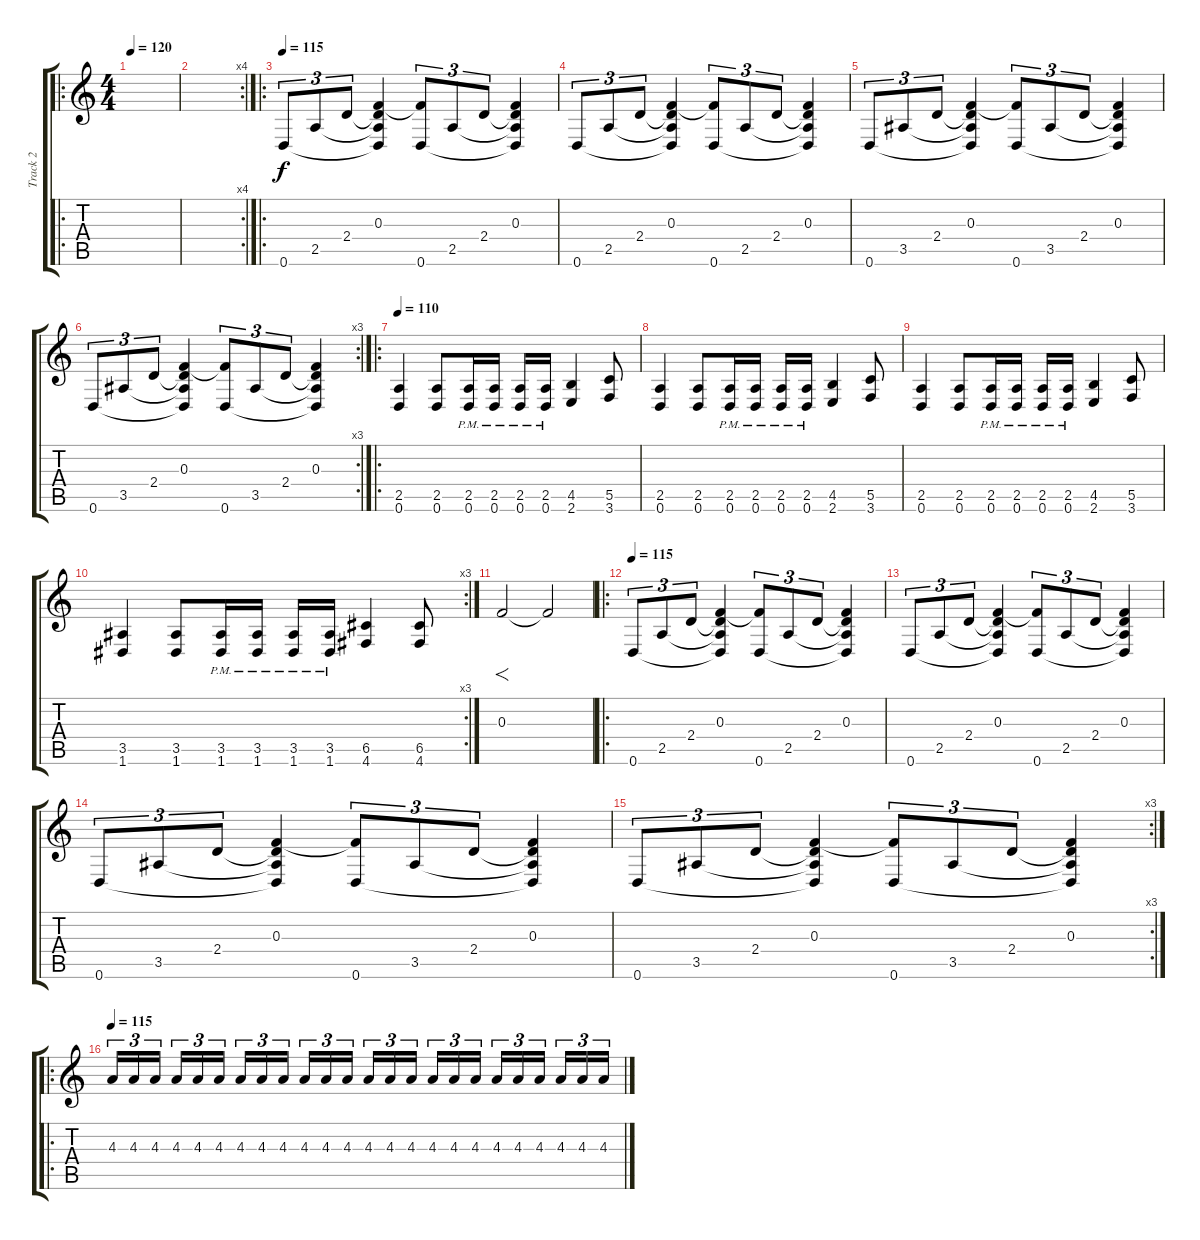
\track ("Track 2" "Track 2") {instrument distortionguitar}
\staff {score tabs}
\tuning (D4 A3 F3 C3 G2 D2) {hide}
\ro
\ts (4 4)
\tempo 120
\tempo 95
\tempo 120
\clef g2
\ks c
|
\rc 4
|
\ro
\tempo 115
0.6.8{tu (3 2) volume 13} 2.5.8{tu (3 2)} 2.4.8{tu (3 2)} (0.3 2.4{t} 2.5{t} 0.6{t}).4 (0.3{t} 0.6).8{tu (3 2)} 2.5.8{tu (3 2)} 2.4.8{tu (3 2)} (0.3 2.4{t} 2.5{t} 0.6{t}).4 |
0.6.8{tu (3 2)} 2.5.8{tu (3 2)} 2.4.8{tu (3 2)} (0.3 2.4{t} 2.5{t} 0.6{t}).4 (0.3{t} 0.6).8{tu (3 2)} 2.5.8{tu (3 2)} 2.4.8{tu (3 2)} (0.3 2.4{t} 2.5{t} 0.6{t}).4 |
0.6.8{tu (3 2)} 3.5.8{tu (3 2)} 2.4.8{tu (3 2)} (0.3 2.4{t} 3.5{t} 0.6{t}).4 (0.3{t} 0.6).8{tu (3 2)} 3.5.8{tu (3 2)} 2.4.8{tu (3 2)} (0.3 2.4{t} 3.5{t} 0.6{t}).4 |
\rc 3
0.6.8{tu (3 2)} 3.5.8{tu (3 2)} 2.4.8{tu (3 2)} (0.3 2.4{t} 3.5{t} 0.6{t}).4 (0.3{t} 0.6).8{tu (3 2)} 3.5.8{tu (3 2)} 2.4.8{tu (3 2)} (0.3 2.4{t} 3.5{t} 0.6{t}).4 |
\ro
\tempo 110
(2.5 0.6).4{volume 13} (2.5 0.6).8 (2.5{pm} 0.6).16 (2.5{pm} 0.6).16 (2.5{pm} 0.6).16 (2.5{pm} 0.6).16 (4.5 2.6).4 (5.5 3.6).8 |
(2.5 0.6).4 (2.5 0.6).8 (2.5{pm} 0.6).16 (2.5{pm} 0.6).16 (2.5{pm} 0.6).16 (2.5{pm} 0.6).16 (4.5 2.6).4 (5.5 3.6).8 |
(2.5 0.6).4 (2.5 0.6).8 (2.5{pm} 0.6).16 (2.5{pm} 0.6).16 (2.5{pm} 0.6).16 (2.5{pm} 0.6).16 (4.5 2.6).4 (5.5 3.6).8 |
\rc 3
(3.5 1.6).4 (3.5 1.6).8 (3.5{pm} 1.6).16 (3.5{pm} 1.6).16 (3.5{pm} 1.6).16 (3.5{pm} 1.6).16 (6.5 4.6).4 (6.5 4.6).8 |
0.3.2{f} 0.3{t}.2 |
\ro
\tempo 115
0.6.8{tu (3 2) volume 13} 2.5.8{tu (3 2)} 2.4.8{tu (3 2)} (0.3 2.4{t} 2.5{t} 0.6{t}).4 (0.3{t} 0.6).8{tu (3 2)} 2.5.8{tu (3 2)} 2.4.8{tu (3 2)} (0.3 2.4{t} 2.5{t} 0.6{t}).4 |
0.6.8{tu (3 2)} 2.5.8{tu (3 2)} 2.4.8{tu (3 2)} (0.3 2.4{t} 2.5{t} 0.6{t}).4 (0.3{t} 0.6).8{tu (3 2)} 2.5.8{tu (3 2)} 2.4.8{tu (3 2)} (0.3 2.4{t} 2.5{t} 0.6{t}).4 |
0.6.8{tu (3 2)} 3.5.8{tu (3 2)} 2.4.8{tu (3 2)} (0.3 2.4{t} 3.5{t} 0.6{t}).4 (0.3{t} 0.6).8{tu (3 2)} 3.5.8{tu (3 2)} 2.4.8{tu (3 2)} (0.3 2.4{t} 3.5{t} 0.6{t}).4 |
\rc 3
0.6.8{tu (3 2)} 3.5.8{tu (3 2)} 2.4.8{tu (3 2)} (0.3 2.4{t} 3.5{t} 0.6{t}).4 (0.3{t} 0.6).8{tu (3 2)} 3.5.8{tu (3 2)} 2.4.8{tu (3 2)} (0.3 2.4{t} 3.5{t} 0.6{t}).4 |
\ro
\tempo 115
4.3.16{tu (3 2) volume 10} 4.3.16{tu (3 2)} 4.3.16{tu (3 2)} 4.3.16{tu (3 2)} 4.3.16{tu (3 2)} 4.3.16{tu (3 2)} 4.3.16{tu (3 2)} 4.3.16{tu (3 2)} 4.3.16{tu (3 2)} 4.3.16{tu (3 2)} 4.3.16{tu (3 2)} 4.3.16{tu (3 2)} 4.3.16{tu (3 2)} 4.3.16{tu (3 2)} 4.3.16{tu (3 2)} 4.3.16{tu (3 2)} 4.3.16{tu (3 2)} 4.3.16{tu (3 2)} 4.3.16{tu (3 2)} 4.3.16{tu (3 2)} 4.3.16{tu (3 2)} 4.3.16{tu (3 2)} 4.3.16{tu (3 2)} 4.3.16{tu (3 2)}
